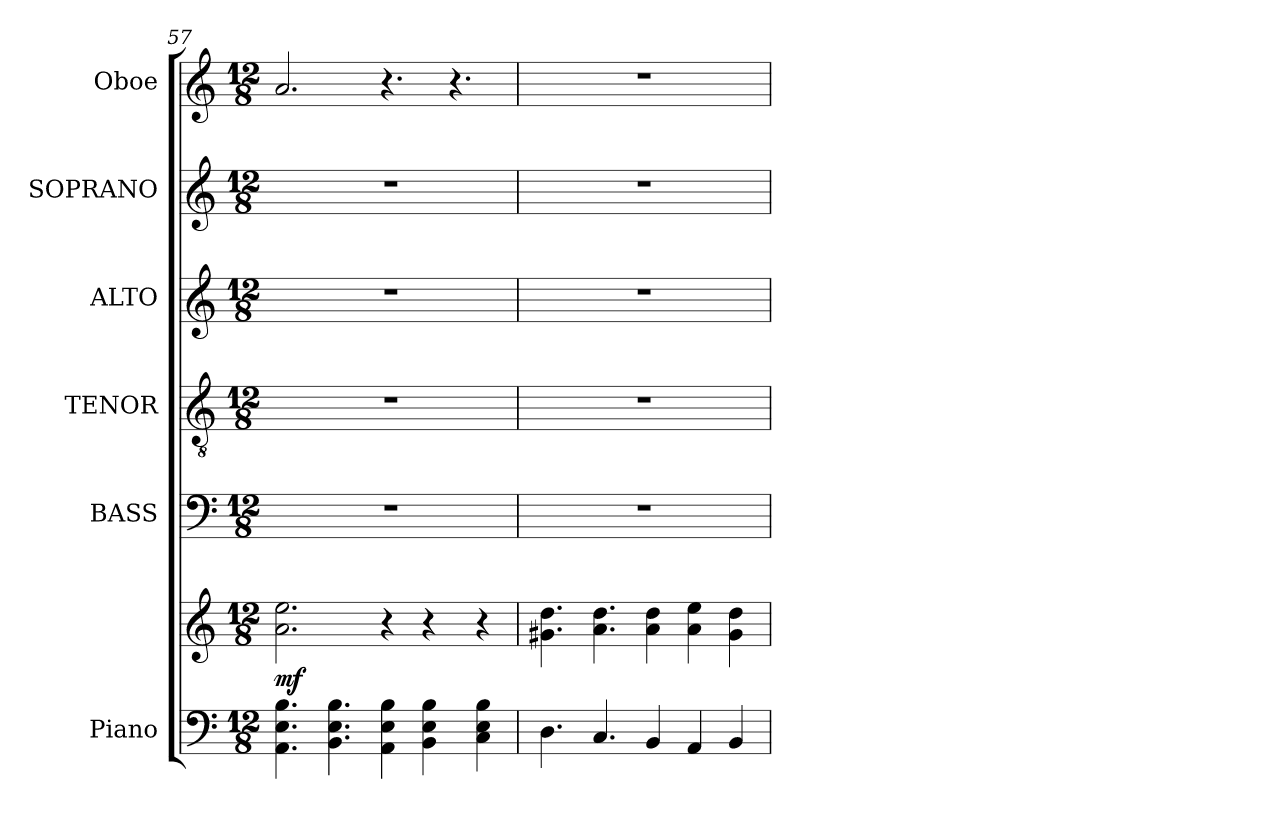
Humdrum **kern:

**kern	**kern	**dynam	**kern	**kern	**kern	**kern	**kern
*part6	*part6	*part6	*part5	*part4	*part3	*part2	*part1
*staff7	*staff6	*staff6/7	*staff5	*staff4	*staff3	*staff2	*staff1
*I"Piano	*	*	*I"BASS	*I"TENOR	*I"ALTO	*I"SOPRANO	*I"Oboe
*I'Pno.	*	*	*I'B.	*I'T.	*I'A.	*I'S.	*I'Ob.
*clefF4	*clefG2	*	*clefF4	*clefGv2	*clefG2	*clefG2	*clefG2
*	*	*	*	*ITrd7c12	*	*	*
*k[]	*k[]	*	*k[]	*k[]	*k[]	*k[]	*k[]
*a:	*a:	*	*a:	*a:	*a:	*a:	*a:
*M12/8	*M12/8	*	*M12/8	*M12/8	*M12/8	*M12/8	*M12/8
=57	=57	=57	=57	=57	=57	=57	=57
!	!	!	!LO:N:vis=1	!LO:N:vis=1	!LO:N:vis=1	!LO:N:vis=1	!
4.AAi\ 4.Ei 4.Bi	2.ai\ 2.eei	mf	1.r	1.r	1.r	1.r	2.ai/
4.BBi\ 4.Ei 4.Bi	.	.	.	.	.	.	.
4AAi\ 4Ei 4Bi	4r	.	.	.	.	.	4.r
4BBi\ 4Ei 4Bi	4r	.	.	.	.	.	.
.	.	.	.	.	.	.	4.r
4Ci\ 4Ei 4Bi	4r	.	.	.	.	.	.
=58	=58	=58	=58	=58	=58	=58	=58
!	!	!	!LO:N:vis=1	!LO:N:vis=1	!LO:N:vis=1	!LO:N:vis=1	!LO:N:vis=1
4.Di\	4.g#Xi\ 4.ddi	.	1.r	1.r	1.r	1.r	1.r
4.Ci/	4.ai\ 4.ddi	.	.	.	.	.	.
4BBi/	4ai\ 4ddi	.	.	.	.	.	.
4AAi/	4ai\ 4eei	.	.	.	.	.	.
4BBi/	4g#i\ 4ddi	.	.	.	.	.	.
=	=	=	=	=	=	=	=
*-	*-	*-	*-	*-	*-	*-	*-
